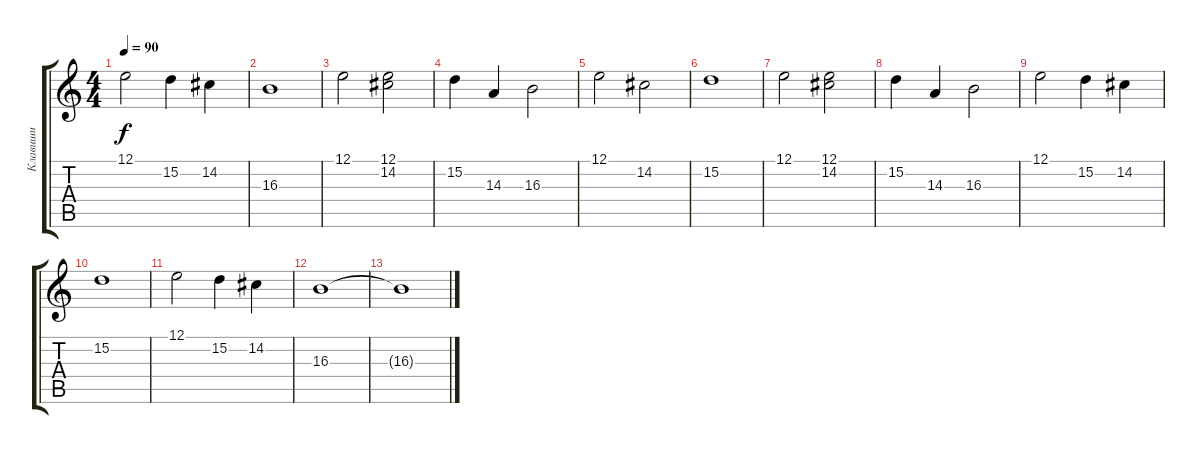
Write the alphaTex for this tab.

\track ("Клавиши" "Клавиши") {instrument stringensemble1}
\staff {score tabs}
\tuning (E4 B3 G3 D3 A2 E2) {hide}
\ts (4 4)
\tempo 90
\clef g2
\ks c
12.1.2{dy f} 15.2.4 14.2.4 |
16.3.1 |
12.1.2 (12.1 14.2).2 |
15.2.4 14.3.4 16.3.2 |
12.1.2 14.2.2 |
15.2.1 |
12.1.2 (12.1 14.2).2 |
15.2.4 14.3.4 16.3.2 |
12.1.2 15.2.4 14.2.4 |
15.2.1 |
12.1.2 15.2.4 14.2.4 |
16.3.1 |
16.3{t}.1
